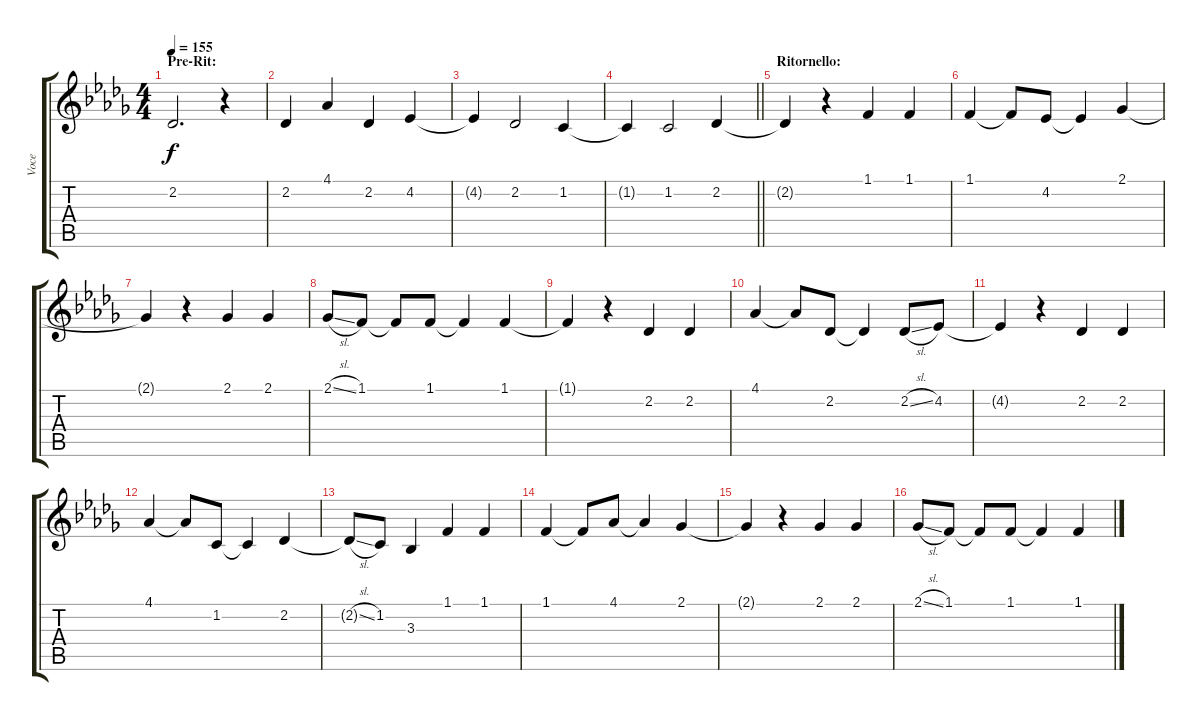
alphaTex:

\track ("Voce" "Voce") {instrument clarinet}
\staff {score tabs}
\tuning (E4 B3 G3 D3 A2 E2) {hide}
\ts (4 4)
\section ("" "Pre-Rit:")
\tempo 155
\clef g2
\ks bbminor
2.2{t}.2{d dy f} r.4 |
2.2.4 4.1.4 2.2.4 4.2.4 |
4.2{t}.4 2.2.2 1.2.4 |
\barLineRight lightlight
1.2{t}.4 1.2.2 2.2.4 |
\section ("" "Ritornello:")
2.2{t}.4 r.4 1.1.4 1.1.4 |
1.1.4 1.1{t}.8 4.2.8 4.2{t}.4 2.1.4 |
2.1{t}.4 r.4 2.1.4 2.1.4 |
2.1{sl}.8 1.1.8 1.1{t}.8 1.1.8 1.1{t}.4 1.1.4 |
1.1{t}.4 r.4 2.2.4 2.2.4 |
4.1.4 4.1{t}.8 2.2.8 2.2{t}.4 2.2{sl}.8 4.2.8 |
4.2{t}.4 r.4 2.2.4 2.2.4 |
4.1.4 4.1{t}.8 1.2.8 1.2{t}.4 2.2.4 |
2.2{sl t}.8 1.2.8 3.3.4 1.1.4 1.1.4 |
1.1.4 1.1{t}.8 4.1.8 4.1{t}.4 2.1.4 |
2.1{t}.4 r.4 2.1.4 2.1.4 |
2.1{sl}.8 1.1.8 1.1{t}.8 1.1.8 1.1{t}.4 1.1.4
